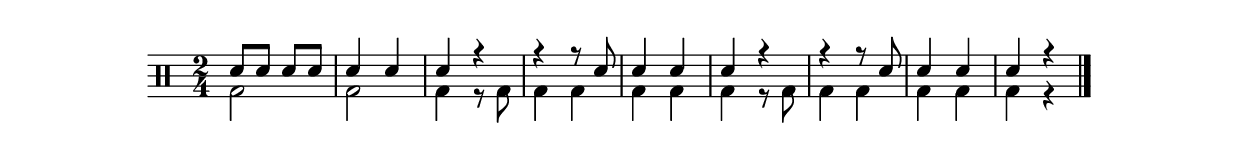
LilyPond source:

%-*- coding: utf-8 -*-

\version "2.14.2"

                                %\header {title = "requiescat"}

\drums {

%%((
%{
%%))
      \set Staff.instrumentName = \markup {"Percussão"}
      \set Staff.shortInstrumentName = "Perc"
%%((
%}
%%))

  \override Staff.TimeSignature #'style = #'()
  \time 2/4 

  \context DrumVoice = "1" { }
  \context DrumVoice = "2" { }

  <<
    {
      sn8 sn sn sn
      sn4 sn 
      sn4 r4
      r4 r8 sn8
      sn4 sn4
      sn4 r4
      r4 r8 sn8
      sn4 sn4
      sn4 r4
      \bar "|."
      
    }
    \\{
      bd2
      bd2
      bd4 r8 bd8
      bd4 bd4
      bd4 bd4
      bd4 r8 bd8
      bd4 bd4
      bd4 bd4
      bd4 r4
    }
  >>
}


